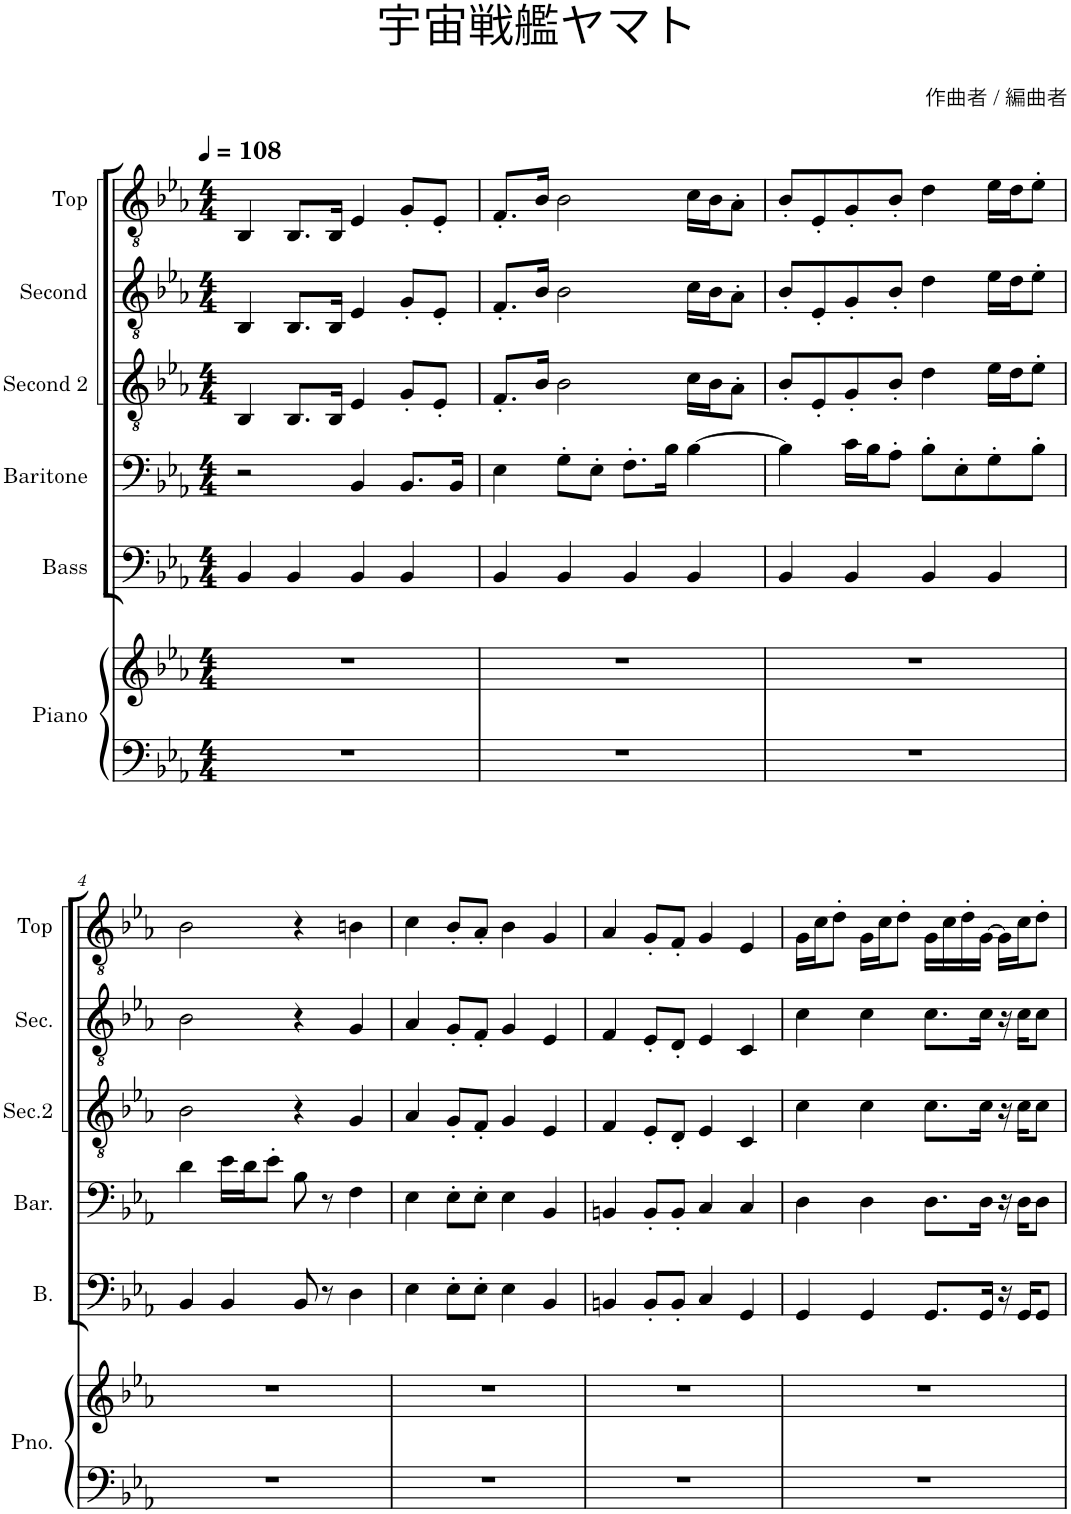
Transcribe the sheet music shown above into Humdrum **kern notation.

**kern	**kern	**kern	**kern	**kern	**kern	**kern
*part6	*part6	*part5	*part4	*part3	*part2	*part1
*staff7	*staff6	*staff5	*staff4	*staff3	*staff2	*staff1
*I"Piano	*	*I"Bass	*I"Baritone	*I"Second 2	*I"Second	*I"Top
*I'Pno.	*	*I'B.	*I'Bar.	*I'Sec.2	*I'Sec.	*I'Top
*clefF4	*clefG2	*clefF4	*clefF4	*clefGv2	*clefGv2	*clefGv2
*k[b-e-a-]	*k[b-e-a-]	*k[b-e-a-]	*k[b-e-a-]	*k[b-e-a-]	*k[b-e-a-]	*k[b-e-a-]
*M4/4	*M4/4	*M4/4	*M4/4	*M4/4	*M4/4	*M4/4
*MM108	*MM108	*MM108	*MM108	*MM108	*MM108	*MM108
=1	=1	=1	=1	=1	=1	=1
1r	1r	4BB-/	2r	4BB-/	4BB-/	4BB-/
.	.	4BB-/	.	8.BB-/L	8.BB-/L	8.BB-/L
.	.	.	.	16BB-/Jk	16BB-/Jk	16BB-/Jk
.	.	4BB-/	4BB-/	4E-/	4E-/	4E-/
.	.	4BB-/	8.BB-/L	8G'/L	8G'/L	8G'/L
.	.	.	.	8E-'/J	8E-'/J	8E-'/J
.	.	.	16BB-/Jk	.	.	.
=2	=2	=2	=2	=2	=2	=2
1r	1r	4BB-/	4E-\	8.F'/L	8.F'/L	8.F'/L
.	.	.	.	16B-/Jk	16B-/Jk	16B-/Jk
.	.	4BB-/	8G'\L	2B-\	2B-\	2B-\
.	.	.	8E-'\J	.	.	.
.	.	4BB-/	8.F'\L	.	.	.
.	.	.	16B-\Jk	.	.	.
.	.	4BB-/	[4B-\	16c\LL	16c\LL	16c\LL
.	.	.	.	16B-\J	16B-\J	16B-\J
.	.	.	.	8A-'\J	8A-'\J	8A-'\J
=3	=3	=3	=3	=3	=3	=3
1r	1r	4BB-/	4B-\]	8B-'/L	8B-'/L	8B-'/L
.	.	.	.	8E-'/	8E-'/	8E-'/
.	.	4BB-/	16c\LL	8G'/	8G'/	8G'/
.	.	.	16B-\J	.	.	.
.	.	.	8A-'\J	8B-'/J	8B-'/J	8B-'/J
.	.	4BB-/	8B-'\L	4d\	4d\	4d\
.	.	.	8E-'\	.	.	.
.	.	4BB-/	8G'\	16e-\LL	16e-\LL	16e-\LL
.	.	.	.	16d\J	16d\J	16d\J
.	.	.	8B-'\J	8e-'\J	8e-'\J	8e-'\J
!!LO:LB:g=z
=4	=4	=4	=4	=4	=4	=4
1r	1r	4BB-/	4d\	2B-\	2B-\	2B-\
.	.	4BB-/	16e-\LL	.	.	.
.	.	.	16d\J	.	.	.
.	.	.	8e-'\J	.	.	.
.	.	8BB-/	8B-\	4r	4r	4r
.	.	8r	8r	.	.	.
.	.	4D\	4F\	4G/	4G/	4Bn\
=5	=5	=5	=5	=5	=5	=5
1r	1r	4E-\	4E-\	4A-/	4A-/	4c\
.	.	8E-'\L	8E-'\L	8G'/L	8G'/L	8B-'/L
.	.	8E-'\J	8E-'\J	8F'/J	8F'/J	8A-'/J
.	.	4E-\	4E-\	4G/	4G/	4B-\
.	.	4BB-/	4BB-/	4E-/	4E-/	4G/
=6	=6	=6	=6	=6	=6	=6
1r	1r	4BBn/	4BBn/	4F/	4F/	4A-/
.	.	8BB'/L	8BB'/L	8E-'/L	8E-'/L	8G'/L
.	.	8BB'/J	8BB'/J	8D'/J	8D'/J	8F'/J
.	.	4C/	4C/	4E-/	4E-/	4G/
.	.	4GG/	4C/	4C/	4C/	4E-/
=7	=7	=7	=7	=7	=7	=7
1r	1r	4GG/	4D\	4c\	4c\	16G\LL
.	.	.	.	.	.	16c\J
.	.	.	.	.	.	8d'\J
.	.	4GG/	4D\	4c\	4c\	16G\LL
.	.	.	.	.	.	16c\J
.	.	.	.	.	.	8d'\J
.	.	8.GG/L	8.D\L	8.c\L	8.c\L	16G\LL
.	.	.	.	.	.	16c\
.	.	.	.	.	.	16d'\
.	.	16GG/Jk	16D\Jk	16c\Jk	16c\Jk	[16G\JJ
.	.	16r	16r	16r	16r	16G\LL]
.	.	16GG/KL	16D\KL	16c\KL	16c\KL	16c\J
.	.	8GG/J	8D\J	8c\J	8c\J	8d'\J
=	=	=	=	=	=	=
*-	*-	*-	*-	*-	*-	*-
